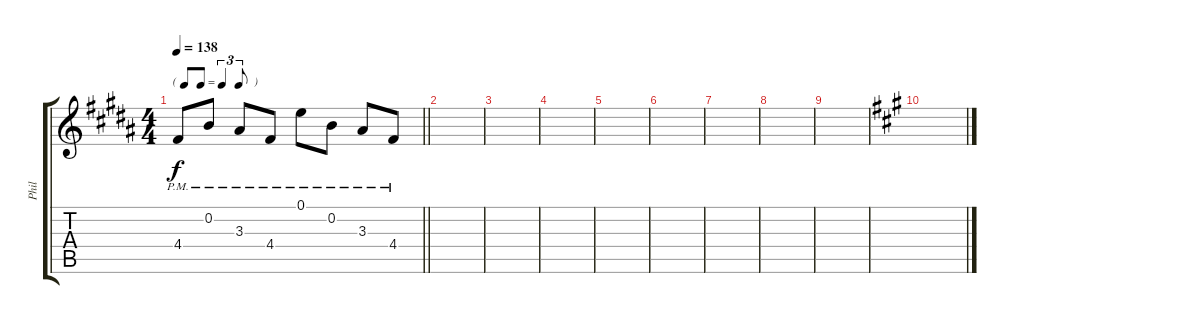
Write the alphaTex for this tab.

\track ("Phil" "Phil") {instrument distortionguitar}
\staff {score tabs}
\tuning (E4 B3 G3 D3 A2 E2) {hide}
\ts (4 4)
\tf triplet8th
\tempo 138
\clef g2
\barLineRight lightlight
\ks b
4.4{pm}.8{dy f} 0.2{pm}.8 3.3{pm}.8 4.4{pm}.8 0.1{pm}.8 0.2{pm}.8 3.3{pm}.8 4.4{pm}.8 |
|
|
|
|
|
|
|
|
\ks a
